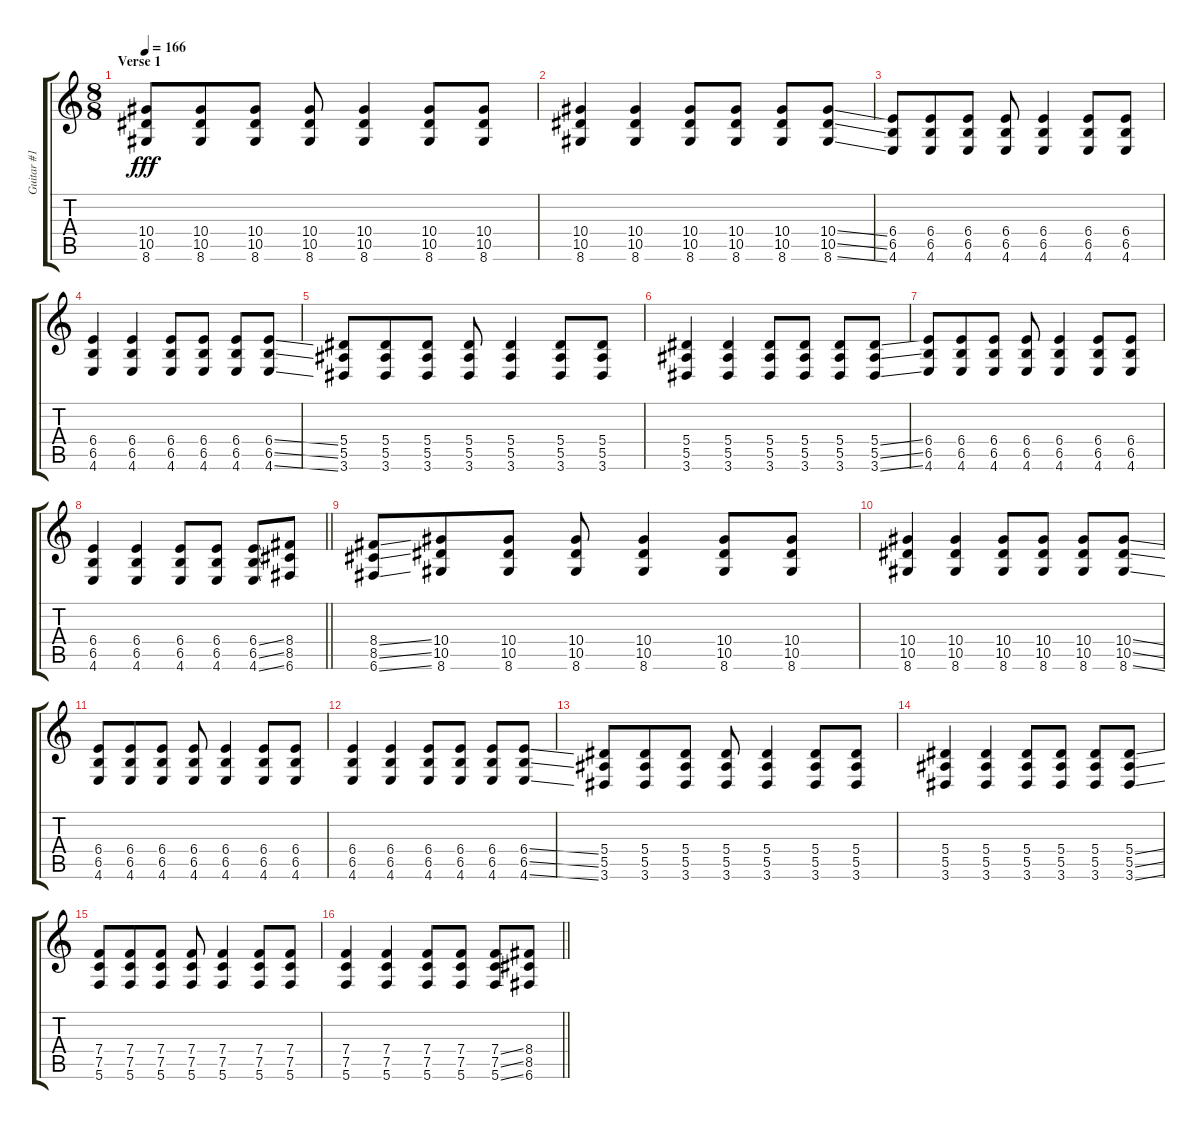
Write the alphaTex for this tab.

\track ("Guitar #1" "Guitar #1") {instrument distortionguitar}
\staff {score tabs}
\tuning (C4 G3 Eb3 Bb2 F2 C2) {hide}
\ts (8 8)
\section ("" "Verse 1")
\tempo 166
\clef g2
\ks c
(10.4 10.5 8.6).8{dy fff} (10.4 10.5 8.6).8 (10.4 10.5 8.6).8 (10.4 10.5 8.6).8 (10.4 10.5 8.6).4 (10.4 10.5 8.6).8 (10.4 10.5 8.6).8 |
(10.4 10.5 8.6).4 (10.4 10.5 8.6).4 (10.4 10.5 8.6).8 (10.4 10.5 8.6).8 (10.4 10.5 8.6).8 (10.4{ss} 10.5{ss} 8.6{ss}).8 |
(6.4 6.5 4.6).8 (6.4 6.5 4.6).8 (6.4 6.5 4.6).8 (6.4 6.5 4.6).8 (6.4 6.5 4.6).4 (6.4 6.5 4.6).8 (6.4 6.5 4.6).8 |
(6.4 6.5 4.6).4 (6.4 6.5 4.6).4 (6.4 6.5 4.6).8 (6.4 6.5 4.6).8 (6.4 6.5 4.6).8 (6.4{ss} 6.5{ss} 4.6{ss}).8 |
(5.4 5.5 3.6).8 (5.4 5.5 3.6).8 (5.4 5.5 3.6).8 (5.4 5.5 3.6).8 (5.4 5.5 3.6).4 (5.4 5.5 3.6).8 (5.4 5.5 3.6).8 |
(5.4 5.5 3.6).4 (5.4 5.5 3.6).4 (5.4 5.5 3.6).8 (5.4 5.5 3.6).8 (5.4 5.5 3.6).8 (5.4{ss} 5.5{ss} 3.6{ss}).8 |
(6.4 6.5 4.6).8 (6.4 6.5 4.6).8 (6.4 6.5 4.6).8 (6.4 6.5 4.6).8 (6.4 6.5 4.6).4 (6.4 6.5 4.6).8 (6.4 6.5 4.6).8 |
\barLineRight lightlight
(6.4 6.5 4.6).4 (6.4 6.5 4.6).4 (6.4 6.5 4.6).8 (6.4 6.5 4.6).8 (6.4{ss} 6.5{ss} 4.6{ss}).8 (8.4 8.5 6.6).8 |
(8.4{ss} 8.5{ss} 6.6{ss}).8 (10.4 10.5 8.6).8 (10.4 10.5 8.6).8 (10.4 10.5 8.6).8 (10.4 10.5 8.6).4 (10.4 10.5 8.6).8 (10.4 10.5 8.6).8 |
(10.4 10.5 8.6).4 (10.4 10.5 8.6).4 (10.4 10.5 8.6).8 (10.4 10.5 8.6).8 (10.4 10.5 8.6).8 (10.4{ss} 10.5{ss} 8.6{ss}).8 |
(6.4 6.5 4.6).8 (6.4 6.5 4.6).8 (6.4 6.5 4.6).8 (6.4 6.5 4.6).8 (6.4 6.5 4.6).4 (6.4 6.5 4.6).8 (6.4 6.5 4.6).8 |
(6.4 6.5 4.6).4 (6.4 6.5 4.6).4 (6.4 6.5 4.6).8 (6.4 6.5 4.6).8 (6.4 6.5 4.6).8 (6.4{ss} 6.5{ss} 4.6{ss}).8 |
(5.4 5.5 3.6).8 (5.4 5.5 3.6).8 (5.4 5.5 3.6).8 (5.4 5.5 3.6).8 (5.4 5.5 3.6).4 (5.4 5.5 3.6).8 (5.4 5.5 3.6).8 |
(5.4 5.5 3.6).4 (5.4 5.5 3.6).4 (5.4 5.5 3.6).8 (5.4 5.5 3.6).8 (5.4 5.5 3.6).8 (5.4{ss} 5.5{ss} 3.6{ss}).8 |
(7.4 7.5 5.6).8 (7.4 7.5 5.6).8 (7.4 7.5 5.6).8 (7.4 7.5 5.6).8 (7.4 7.5 5.6).4 (7.4 7.5 5.6).8 (7.4 7.5 5.6).8 |
\barLineRight lightlight
(7.4 7.5 5.6).4 (7.4 7.5 5.6).4 (7.4 7.5 5.6).8 (7.4 7.5 5.6).8 (7.4{ss} 7.5{ss} 5.6{ss}).8 (8.4 8.5 6.6).8
